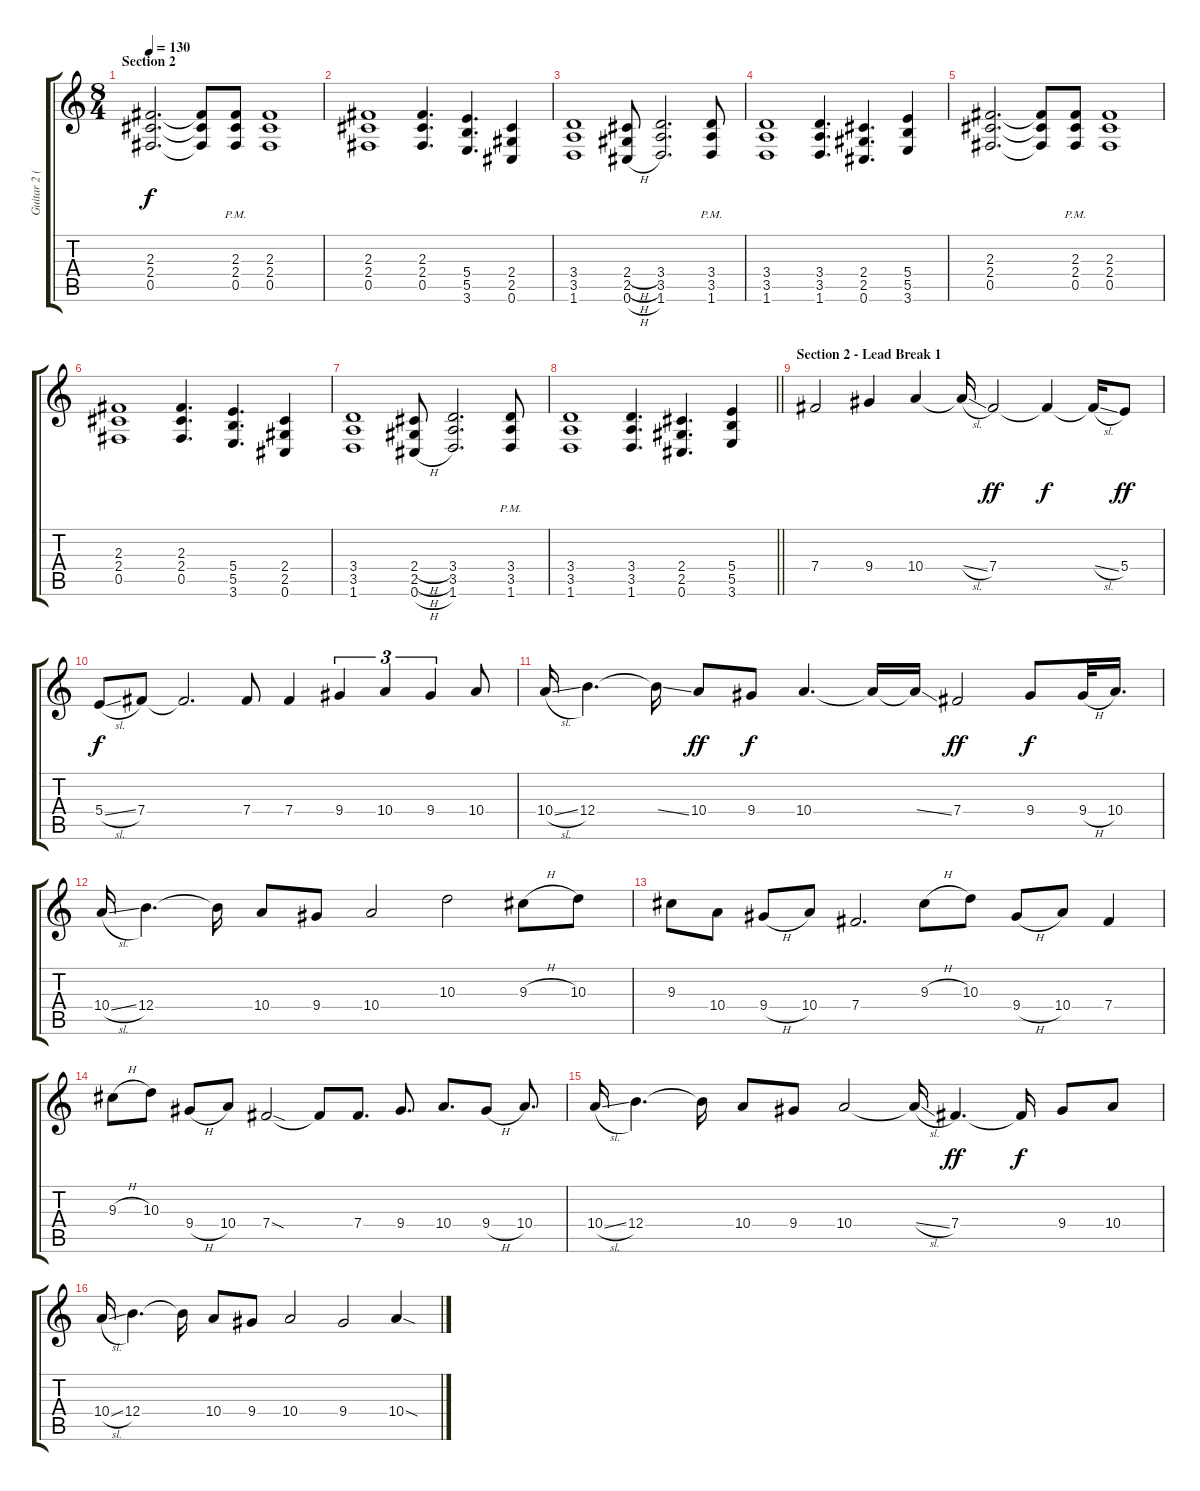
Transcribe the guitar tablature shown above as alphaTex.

\track ("Guitar 2 (Distortion)" "Guitar 2 (") {instrument distortionguitar}
\staff {score tabs}
\tuning (Db4 Ab3 E3 B2 Gb2 Db2) {hide}
\ts (8 4)
\section ("" "Section 2")
\tempo 130
\clef g2
\ks c
(2.3 2.4 0.5).2{d dy f} (2.3{t} 2.4{t} 0.5{t}).8 (2.3{pm} 2.4{pm} 0.5{pm}).8 (2.3 2.4 0.5).1 |
(2.3 2.4 0.5).1 (2.3 2.4 0.5).4{d} (5.4 5.5 3.6).4{d} (2.4 2.5 0.6).4 |
(3.4 3.5 1.6).1 (2.4{h} 2.5{h} 0.6{h}).8 (3.4 3.5 1.6).2{d} (3.4{pm} 3.5{pm} 1.6{pm}).8 |
(3.4 3.5 1.6).1 (3.4 3.5 1.6).4{d} (2.4 2.5 0.6).4{d} (5.4 5.5 3.6).4 |
(2.3 2.4 0.5).2{d} (2.3{t} 2.4{t} 0.5{t}).8 (2.3{pm} 2.4{pm} 0.5{pm}).8 (2.3 2.4 0.5).1 |
(2.3 2.4 0.5).1 (2.3 2.4 0.5).4{d} (5.4 5.5 3.6).4{d} (2.4 2.5 0.6).4 |
(3.4 3.5 1.6).1 (2.4{h} 2.5{h} 0.6{h}).8 (3.4 3.5 1.6).2{d} (3.4{pm} 3.5{pm} 1.6{pm}).8 |
\barLineRight lightlight
(3.4 3.5 1.6).1 (3.4 3.5 1.6).4{d} (2.4 2.5 0.6).4{d} (5.4 5.5 3.6).4 |
\section ("" "Section 2 - Lead Break 1")
7.4.2 9.4.4 10.4.4 10.4{sl t}.16 7.4.2{dy ff} 7.4{t}.4{dy f} 7.4{sl t}.16 5.4.8{dy ff} |
5.4{sl}.8{dy f} 7.4.8 7.4{t}.2{d} 7.4.8 7.4.4 9.4.4{tu (3 2)} 10.4.4{tu (3 2)} 9.4.4{tu (3 2)} 10.4.8 |
10.4{sl}.16 12.4.4{d} 12.4{ss t}.16 10.4.8{dy ff} 9.4.8{dy f} 10.4.4{d} 10.4{t}.16 10.4{ss t}.16 7.4.2{dy ff} 9.4.8{dy f} 9.4{h}.32 10.4.16{d} |
10.4{sl}.16 12.4.4{d} 12.4{t}.16 10.4.8 9.4.8 10.4.2 10.3.2 9.3{h}.8 10.3.8 |
9.3.8 10.4.8 9.4{h}.8 10.4.8 7.4.2{d} 9.3{h}.8 10.3.8 9.4{h}.8 10.4.8 7.4.4 |
9.3{h}.8 10.3.8 9.4{h}.8 10.4.8 7.4{sod}.2 7.4{t}.8 7.4.8{d} 9.4.8{d} 10.4.8{d} 9.4{h}.8 10.4.8{d} |
10.4{sl}.16 12.4.4{d} 12.4{t}.16 10.4.8 9.4.8 10.4.2 10.4{sl t}.16 7.4.4{d dy ff} 7.4{t}.16{dy f} 9.4.8 10.4.8 |
10.4{sl}.16 12.4.4{d} 12.4{t}.16 10.4.8 9.4.8 10.4.2 9.4.2 10.4{sod}.4
